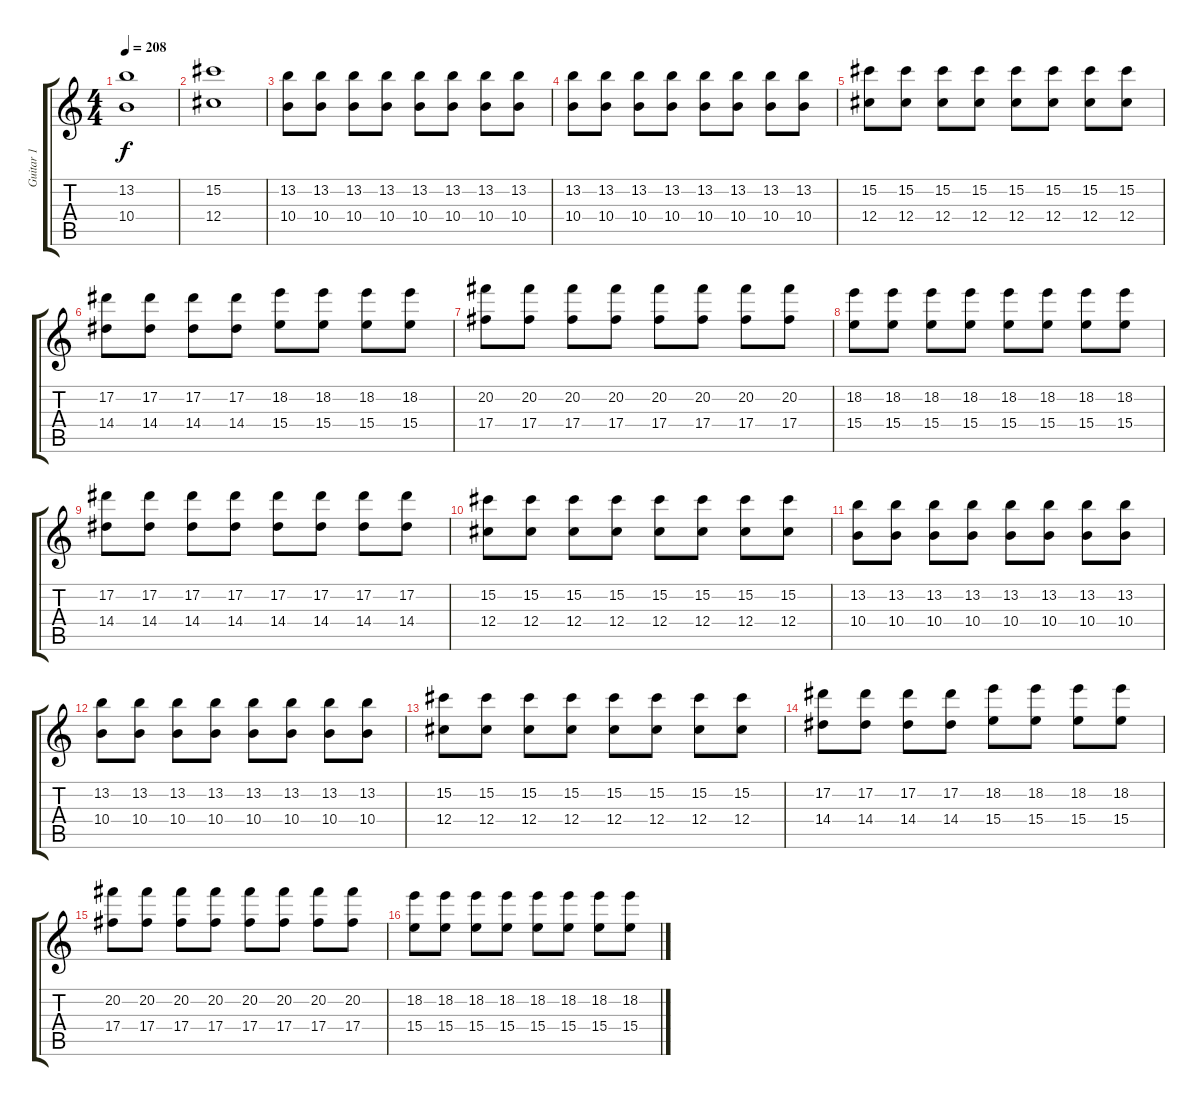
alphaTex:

\track ("Guitar 1" "Guitar 1") {instrument overdrivenguitar}
\staff {score tabs}
\tuning (Eb4 Bb3 Gb3 Db3 Ab2 Db2) {hide}
\ts (4 4)
\tempo 208
\clef g2
\ks c
(13.2 10.4).1{dy f} |
(15.2 12.4).1 |
(13.2 10.4).8 (13.2 10.4).8 (13.2 10.4).8 (13.2 10.4).8 (13.2 10.4).8 (13.2 10.4).8 (13.2 10.4).8 (13.2 10.4).8 |
(13.2 10.4).8 (13.2 10.4).8 (13.2 10.4).8 (13.2 10.4).8 (13.2 10.4).8 (13.2 10.4).8 (13.2 10.4).8 (13.2 10.4).8 |
(15.2 12.4).8 (15.2 12.4).8 (15.2 12.4).8 (15.2 12.4).8 (15.2 12.4).8 (15.2 12.4).8 (15.2 12.4).8 (15.2 12.4).8 |
(17.2 14.4).8 (17.2 14.4).8 (17.2 14.4).8 (17.2 14.4).8 (18.2 15.4).8 (18.2 15.4).8 (18.2 15.4).8 (18.2 15.4).8 |
(20.2 17.4).8 (20.2 17.4).8 (20.2 17.4).8 (20.2 17.4).8 (20.2 17.4).8 (20.2 17.4).8 (20.2 17.4).8 (20.2 17.4).8 |
(18.2 15.4).8 (18.2 15.4).8 (18.2 15.4).8 (18.2 15.4).8 (18.2 15.4).8 (18.2 15.4).8 (18.2 15.4).8 (18.2 15.4).8 |
(17.2 14.4).8 (17.2 14.4).8 (17.2 14.4).8 (17.2 14.4).8 (17.2 14.4).8 (17.2 14.4).8 (17.2 14.4).8 (17.2 14.4).8 |
(15.2 12.4).8 (15.2 12.4).8 (15.2 12.4).8 (15.2 12.4).8 (15.2 12.4).8 (15.2 12.4).8 (15.2 12.4).8 (15.2 12.4).8 |
(13.2 10.4).8 (13.2 10.4).8 (13.2 10.4).8 (13.2 10.4).8 (13.2 10.4).8 (13.2 10.4).8 (13.2 10.4).8 (13.2 10.4).8 |
(13.2 10.4).8 (13.2 10.4).8 (13.2 10.4).8 (13.2 10.4).8 (13.2 10.4).8 (13.2 10.4).8 (13.2 10.4).8 (13.2 10.4).8 |
(15.2 12.4).8 (15.2 12.4).8 (15.2 12.4).8 (15.2 12.4).8 (15.2 12.4).8 (15.2 12.4).8 (15.2 12.4).8 (15.2 12.4).8 |
(17.2 14.4).8 (17.2 14.4).8 (17.2 14.4).8 (17.2 14.4).8 (18.2 15.4).8 (18.2 15.4).8 (18.2 15.4).8 (18.2 15.4).8 |
(20.2 17.4).8 (20.2 17.4).8 (20.2 17.4).8 (20.2 17.4).8 (20.2 17.4).8 (20.2 17.4).8 (20.2 17.4).8 (20.2 17.4).8 |
(18.2 15.4).8 (18.2 15.4).8 (18.2 15.4).8 (18.2 15.4).8 (18.2 15.4).8 (18.2 15.4).8 (18.2 15.4).8 (18.2 15.4).8
